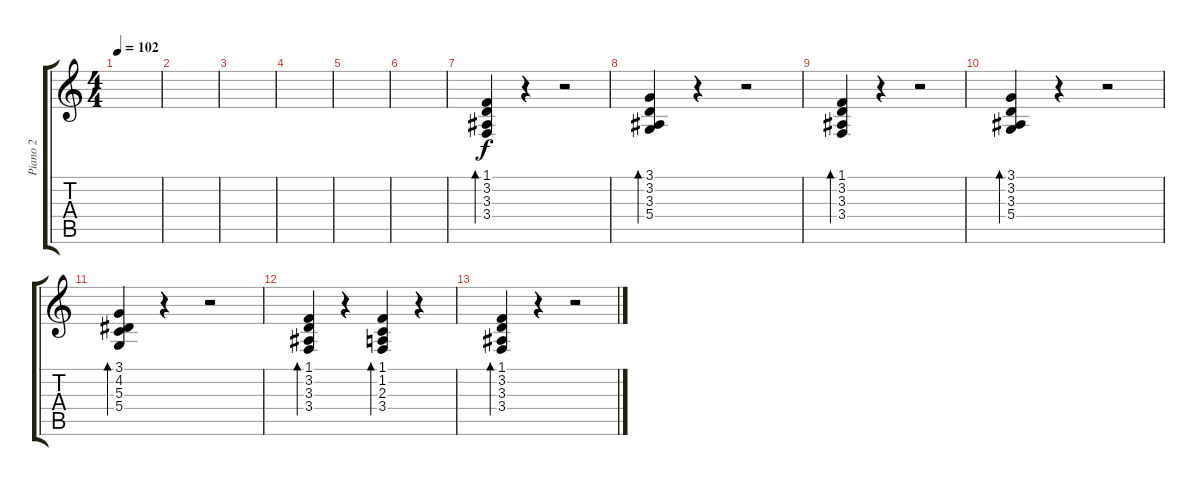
\track ("Piano 2" "Piano 2") {instrument acousticgrandpiano}
\staff {score tabs}
\tuning (E4 B3 G3 D3 A2 E2) {hide}
\ts (4 4)
\tempo 102
\clef g2
\ks c
|
|
|
|
|
|
(1.1 3.2 3.3 3.4).4{bd 30} r.4 r.2 |
(3.1 3.2 3.3 5.4).4{bd 30} r.4 r.2 |
(1.1 3.2 3.3 3.4).4{bd 30} r.4 r.2 |
(3.1 3.2 3.3 5.4).4{bd 30} r.4 r.2 |
(3.1 4.2 5.3 5.4).4{bd 30} r.4 r.2 |
(1.1 3.2 3.3 3.4).4{bd 30} r.4 (1.1 1.2 2.3 3.4).4{bd 30} r.4 |
(1.1 3.2 3.3 3.4).4{bd 30} r.4 r.2
